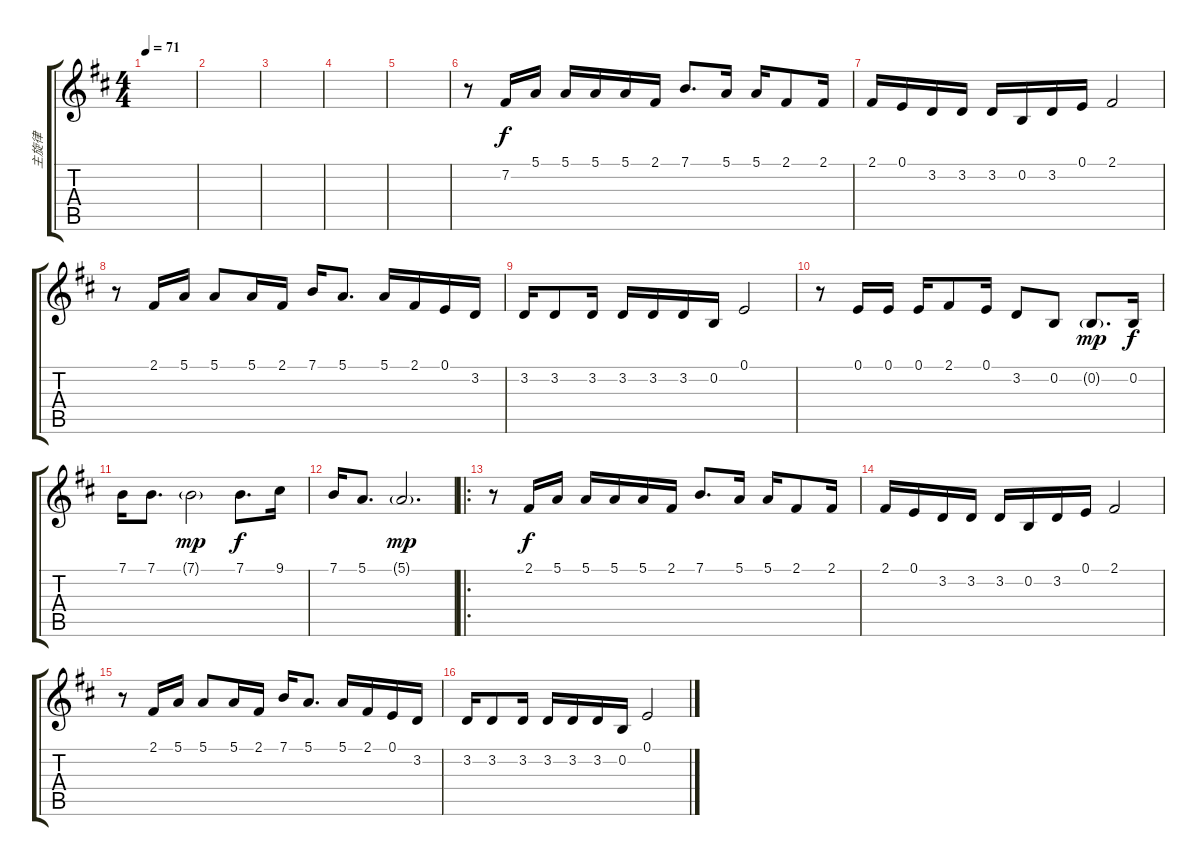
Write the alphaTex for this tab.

\track ("主旋律" "主旋律") {instrument clarinet}
\staff {score tabs}
\tuning (E4 B3 G3 D3 A2 E2) {hide}
\ts (4 4)
\tempo 71
\clef g2
\ks d
|
|
|
|
|
r.8 7.2.16 5.1.16 5.1.16 5.1.16 5.1.16 2.1.16 7.1.8{d} 5.1.16 5.1.16 2.1.8 2.1.16 |
2.1.16 0.1.16 3.2.16 3.2.16 3.2.16 0.2.16 3.2.16 0.1.16 2.1.2 |
r.8 2.1.16 5.1.16 5.1.8 5.1.16 2.1.16 7.1.16 5.1.8{d} 5.1.16 2.1.16 0.1.16 3.2.16 |
3.2.16 3.2.8 3.2.16 3.2.16 3.2.16 3.2.16 0.2.16 0.1.2 |
r.8 0.1.16 0.1.16 0.1.16 2.1.8 0.1.16 3.2.8 0.2.8 0.2{g}.8{d dy mp} 0.2.16{dy f} |
7.1.16 7.1.8{d} 7.1{g}.2{dy mp} 7.1.8{d dy f} 9.1.16 |
7.1.16 5.1.8{d} 5.1{g}.2{d dy mp} |
\ro
r.8 2.1.16{dy f} 5.1.16 5.1.16 5.1.16 5.1.16 2.1.16 7.1.8{d} 5.1.16 5.1.16 2.1.8 2.1.16 |
2.1.16 0.1.16 3.2.16 3.2.16 3.2.16 0.2.16 3.2.16 0.1.16 2.1.2 |
r.8 2.1.16 5.1.16 5.1.8 5.1.16 2.1.16 7.1.16 5.1.8{d} 5.1.16 2.1.16 0.1.16 3.2.16 |
3.2.16 3.2.8 3.2.16 3.2.16 3.2.16 3.2.16 0.2.16 0.1.2
